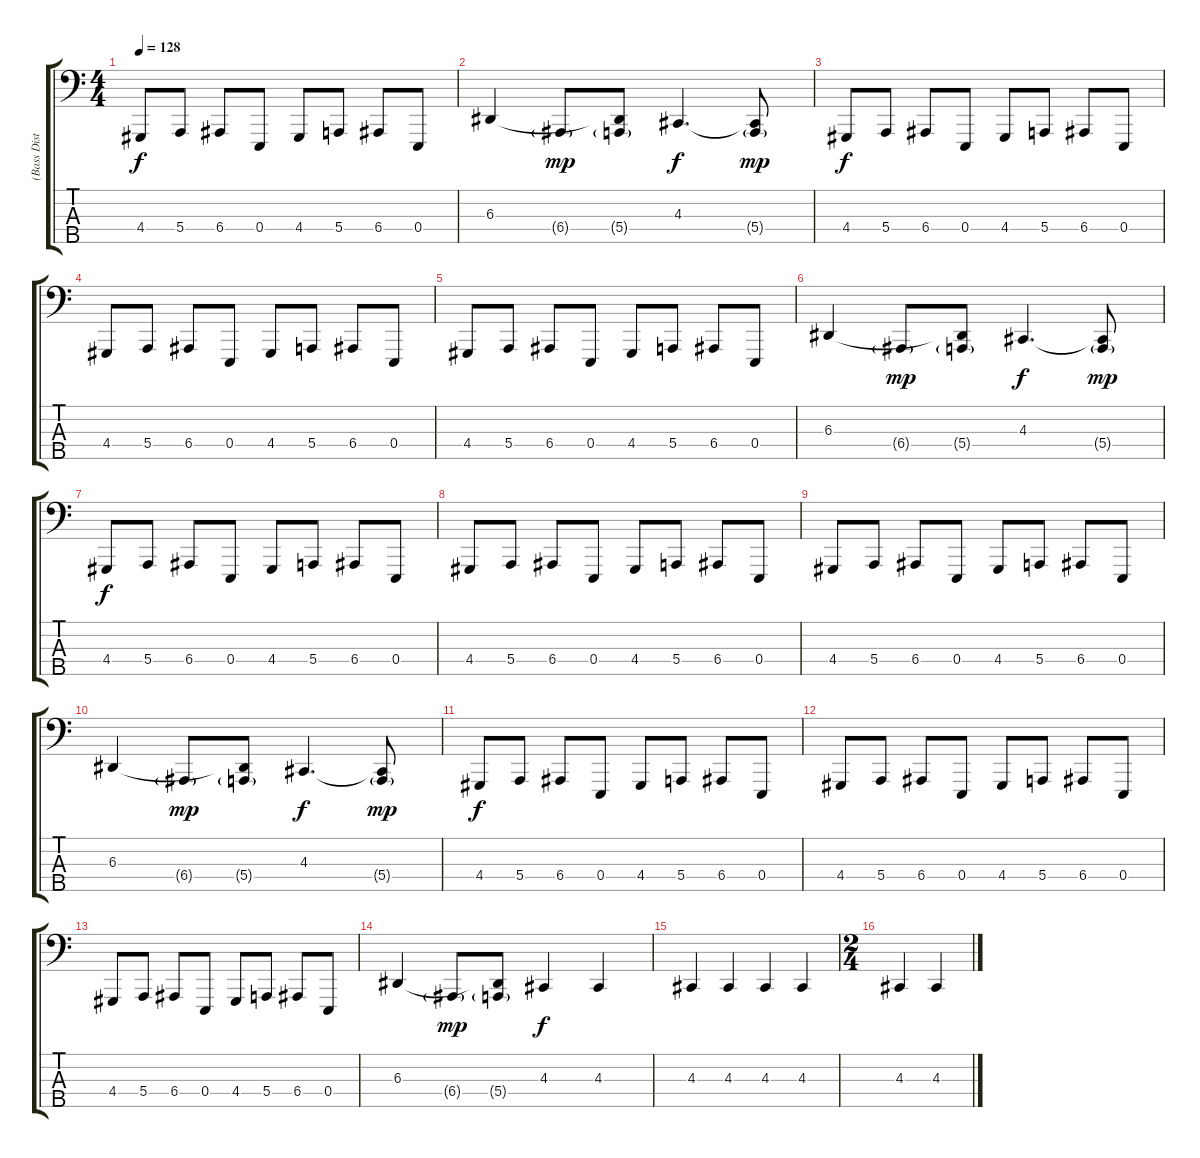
\track ("(Bass Disto / Easier way to play)" "(Bass Dist") {instrument lead8bassandlead}
\staff {score tabs}
\tuning (G2 D2 A1 E1 B0) {hide}
\ts (4 4)
\tempo 128
\clef f4
\ks c
4.4.8{dy f} 5.4.8 6.4.8 0.4.8 4.4.8 5.4.8 6.4.8 0.4.8 |
6.3.4 6.4{g}.8{dy mp} (6.3{t} 5.4{g}).8 4.3.4{d dy f} (4.3{t} 5.4{g}).8{dy mp} |
4.4.8{dy f} 5.4.8 6.4.8 0.4.8 4.4.8 5.4.8 6.4.8 0.4.8 |
4.4.8 5.4.8 6.4.8 0.4.8 4.4.8 5.4.8 6.4.8 0.4.8 |
4.4.8 5.4.8 6.4.8 0.4.8 4.4.8 5.4.8 6.4.8 0.4.8 |
6.3.4 6.4{g}.8{dy mp} (6.3{t} 5.4{g}).8 4.3.4{d dy f} (4.3{t} 5.4{g}).8{dy mp} |
4.4.8{dy f} 5.4.8 6.4.8 0.4.8 4.4.8 5.4.8 6.4.8 0.4.8 |
4.4.8 5.4.8 6.4.8 0.4.8 4.4.8 5.4.8 6.4.8 0.4.8 |
4.4.8 5.4.8 6.4.8 0.4.8 4.4.8 5.4.8 6.4.8 0.4.8 |
6.3.4 6.4{g}.8{dy mp} (6.3{t} 5.4{g}).8 4.3.4{d dy f} (4.3{t} 5.4{g}).8{dy mp} |
4.4.8{dy f} 5.4.8 6.4.8 0.4.8 4.4.8 5.4.8 6.4.8 0.4.8 |
4.4.8 5.4.8 6.4.8 0.4.8 4.4.8 5.4.8 6.4.8 0.4.8 |
4.4.8 5.4.8 6.4.8 0.4.8 4.4.8 5.4.8 6.4.8 0.4.8 |
6.3.4 6.4{g}.8{dy mp} (6.3{t} 5.4{g}).8 4.3.4{dy f} 4.3.4 |
4.3.4 4.3.4 4.3.4 4.3.4 |
\ts (2 4)
4.3.4 4.3.4
